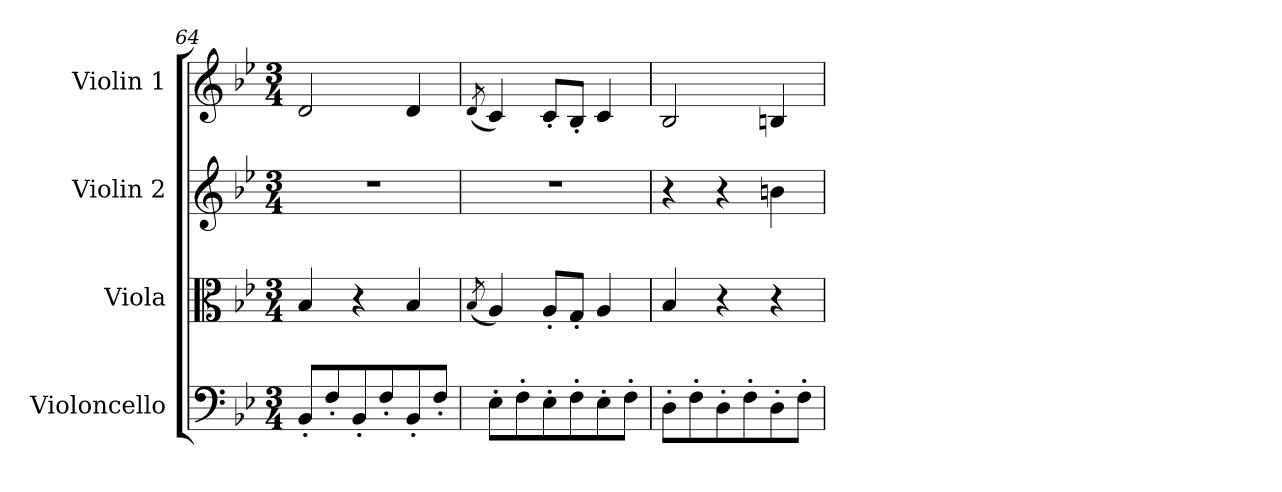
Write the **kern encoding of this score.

**kern	**kern	**kern	**kern
*part4	*part3	*part2	*part1
*staff4	*staff3	*staff2	*staff1
*I"Violoncello	*I"Viola	*I"Violin 2	*I"Violin 1
*I'Vc	*I'Vla	*I'Vln	*I'Vln
*clefF4	*clefC3	*clefG2	*clefG2
*k[b-e-]	*k[b-e-]	*k[b-e-]	*k[b-e-]
*M3/4	*M3/4	*M3/4	*M3/4
=64	=64	=64	=64
8BB-'/L	4B-/	2.r	2d/
8F'/	.	.	.
8BB-'/	4r	.	.
8F'/	.	.	.
8BB-'/	4B-/	.	4d/
8F'/J	.	.	.
=65	=65	=65	=65
.	(8qB-/	.	(8qd/
8E-'\L	4A/)	2.r	4c/)
8F'\	.	.	.
8E-'\	8A'/L	.	8c'/L
8F'\	8G'/J	.	8B-'/J
8E-'\	4A/	.	4c/
8F'\J	.	.	.
!!LO:LB:g=z
=66	=66	=66	=66
8D'\L	4B-/	4r	2B-/
8F'\	.	.	.
8D'\	4r	4r	.
8F'\	.	.	.
8D'\	4r	4bn\	4Bn/
8F'\J	.	.	.
=	=	=	=
*-	*-	*-	*-
